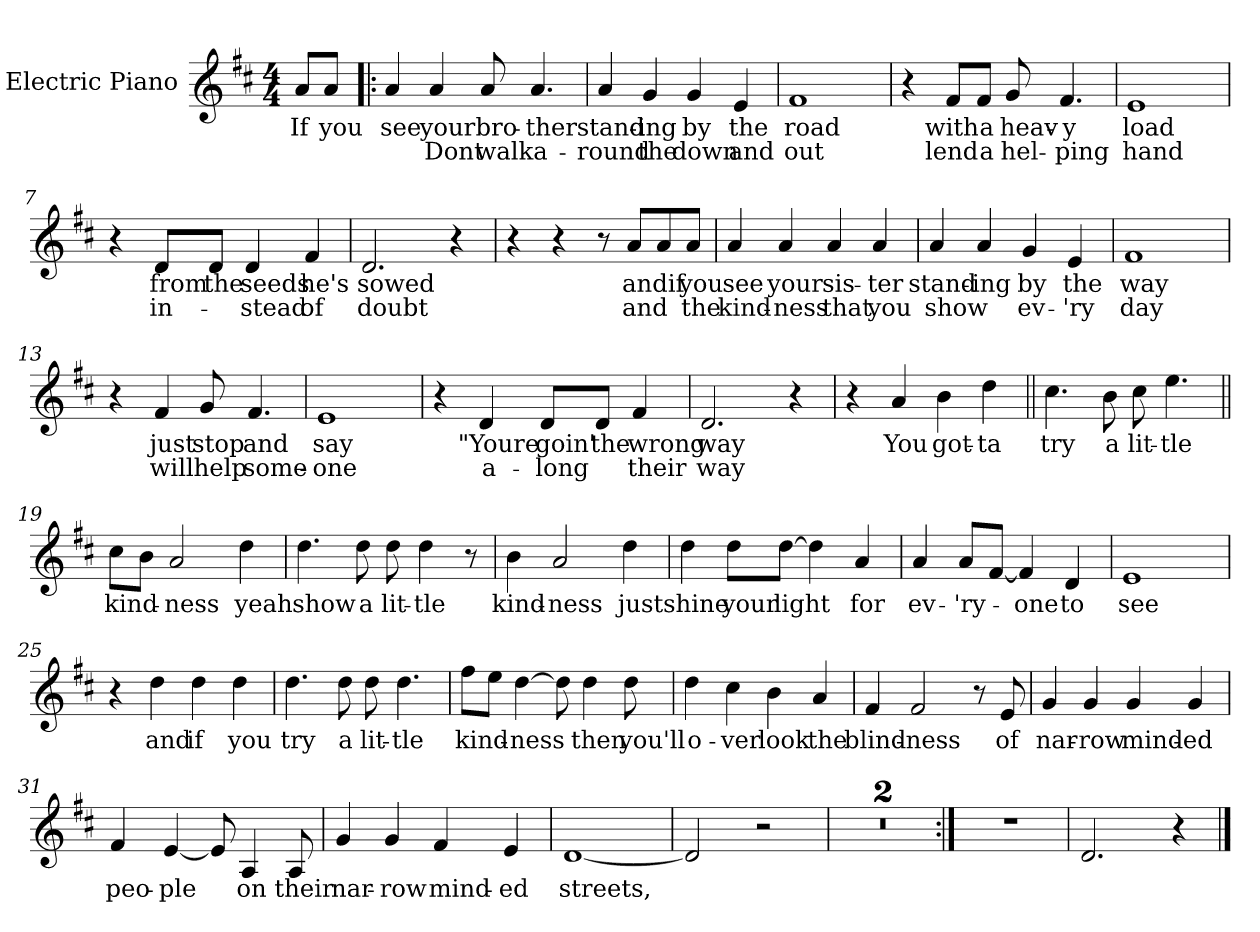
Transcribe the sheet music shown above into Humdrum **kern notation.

**kern	**text	**text
*part1	*part1	*part1
*staff1	*staff1	*staff1
*I"Electric Piano	*	*
*I'E.Pno	*	*
*clefG2	*	*
*k[f#c#]	*	*
*D:	*	*
*M4/4	*	*
=1	=1	=1
8a/L	If	.
8a/J	you	.
=2!|:	=2!|:	=2!|:
4a/	see	.
4a/	your	Dont
8a/	bro-	walk
4.a/	-ther	a-
=3	=3	=3
4a/	stand-	-round
4g/	-ing	the
4g/	by	down
4e/	the	and
=4	=4	=4
1f#	road	out
!!LO:LB:g=z
=5	=5	=5
4r	.	.
8f#/L	with	lend
8f#/J	a	a
8g/	heav-	hel-
4.f#/	-y	-ping
=6	=6	=6
1e	load	hand
=7	=7	=7
4r	.	.
8d/L	from	in-
8d/J	the	.
4d/	seeds	stead
4f#/	he's	of
=8	=8	=8
2.d/	sowed	doubt
4r	.	.
!!LO:LB:g=z
=9	=9	=9
4r	.	.
4r	.	.
8r	.	.
8a/L	andif	and
8a/	.	.
8a/J	you	the
=10	=10	=10
4a/	see	kind-
4a/	your	-ness
4a/	sis-	that
4a/	-ter	you
=11	=11	=11
4a/	stand-	show
4a/	-ing	.
4g/	by	ev-
4e/	the	-'ry
=12	=12	=12
1f#	way	day
!!LO:LB:g=z
=13	=13	=13
4r	.	.
4f#/	just	will
8g/	stop	help
4.f#/	and	some-
=14	=14	=14
1e	say	-one
=15	=15	=15
4r	.	.
4d/	"Youre	a-
8d/L	goin'	-long
8d/J	the	.
4f#/	wrong	their
=16	=16	=16
2.d/	way	way
4r	.	.
=17	=17	=17
4r	.	.
4a/	You	.
4b\	got-	.
4dd\	-ta	.
!!LO:LB:g=z
=18||	=18||	=18||
4.cc#\	try	.
8b\	a	.
8cc#\	lit-	.
4.ee\	-tle	.
=19||	=19||	=19||
8cc#\L	kind-	.
8b\J	.	.
2a/	ness	.
4dd\	yeah	.
=20	=20	=20
4.dd\	show	.
8dd\	a	.
8dd\	lit-	.
4dd\	-tle	.
8r	.	.
=21	=21	=21
4b\	kind-	.
2a/	-ness	.
4dd\	just	.
!!LO:LB:g=z
=22	=22	=22
4dd\	shine	.
8dd\L	your	.
[8dd\J	light	.
4dd\]	.	.
4a/	for	.
=23	=23	=23
4a/	ev-	.
8a/L	-'ry-	.
[8f#/J	.	.
4f#/]	-one	.
4d/	to	.
=24	=24	=24
1e	see	.
=25	=25	=25
4r	.	.
4dd\	and	.
4dd\	if	.
4dd\	you	.
=26	=26	=26
4.dd\	try	.
8dd\	a	.
8dd\	lit-	.
4.dd\	-tle	.
!!LO:LB:g=z
=27	=27	=27
8ff#\L	kind-	.
8ee\J	.	.
[4dd\	ness	.
8dd\]	.	.
4dd\	then	.
8dd\	you'll	.
=28	=28	=28
4dd\	o-	.
4cc#\	-ver	.
4b\	look	.
4a/	the	.
=29	=29	=29
4f#/	blind-	.
2f#/	-ness	.
8r	.	.
8e/	of	.
=30	=30	=30
4g/	nar-	.
4g/	-row	.
4g/	mind-	.
4g/	-ed	.
!!LO:LB:g=z
=31	=31	=31
4f#/	peo-	.
[4e/	-ple	.
8e/]	.	.
4A/	on	.
8A/	their	.
=32	=32	=32
4g/	nar-	.
4g/	-row	.
4f#/	mind-	.
4e/	-ed	.
=33	=33	=33
[1d	streets,	.
=34	=34	=34
2d/]	.	.
2r	.	.
=35	=35	=35
1r	.	.
=36	=36	=36
1r	.	.
=37:|!	=37:|!	=37:|!
1r	.	.
=38	=38	=38
2.d/	.	.
4r	.	.
==	==	==
*-	*-	*-
